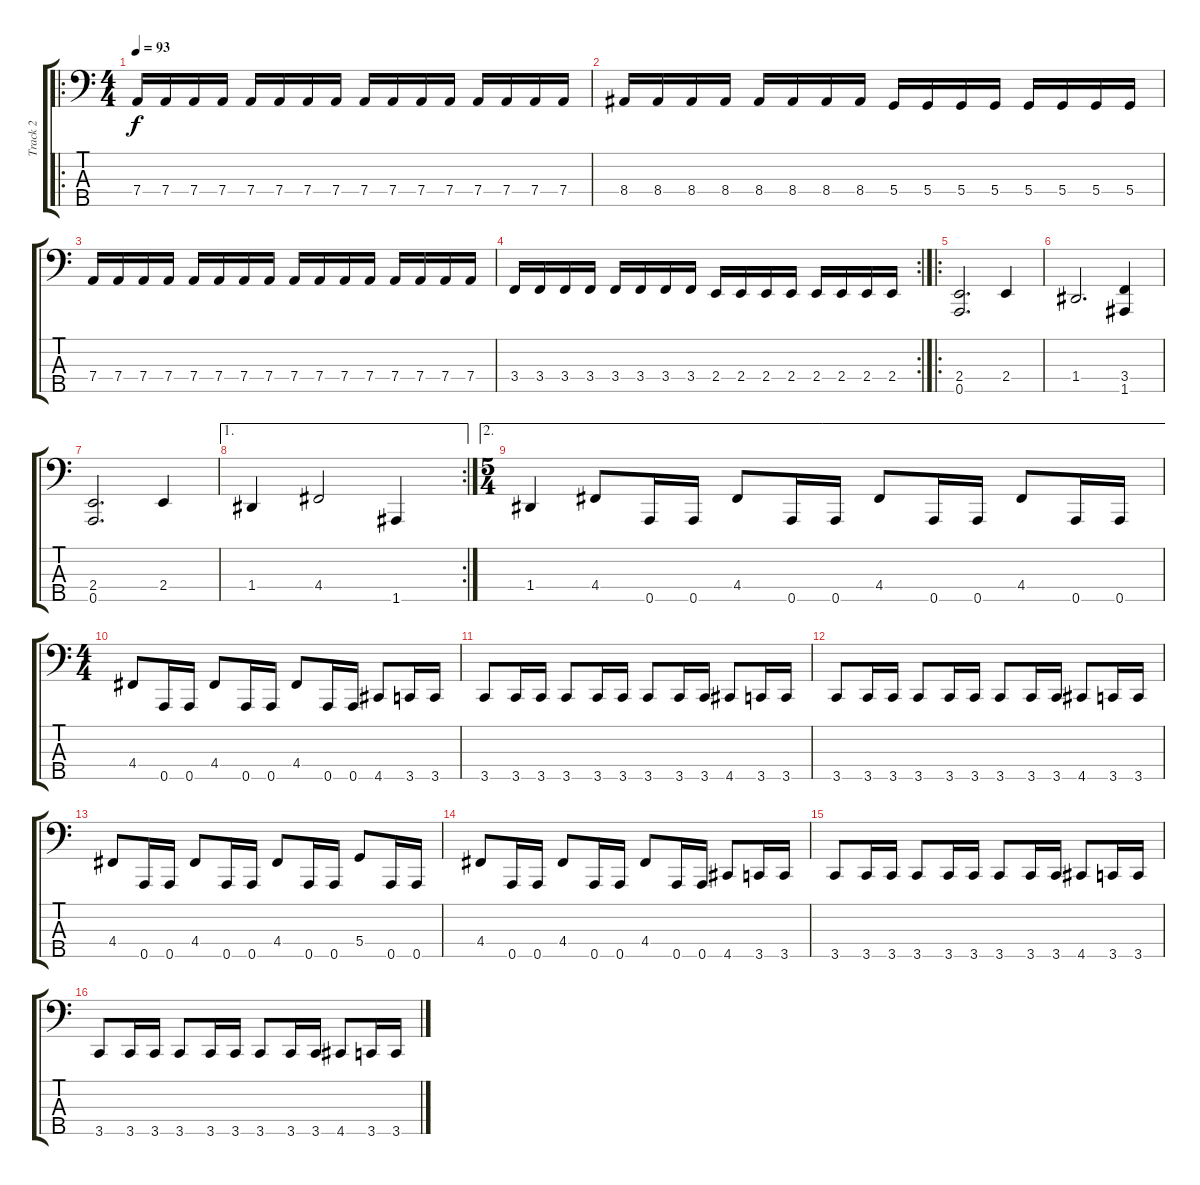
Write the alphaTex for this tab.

\track ("Track 2" "Track 2") {instrument electricbassfinger}
\staff {score tabs}
\tuning (F2 C2 G1 D1 A0) {hide}
\ro
\ts (4 4)
\tempo 93
\clef f4
\ks c
7.4.16{dy f} 7.4.16 7.4.16 7.4.16 7.4.16 7.4.16 7.4.16 7.4.16 7.4.16 7.4.16 7.4.16 7.4.16 7.4.16 7.4.16 7.4.16 7.4.16 |
8.4.16 8.4.16 8.4.16 8.4.16 8.4.16 8.4.16 8.4.16 8.4.16 5.4.16 5.4.16 5.4.16 5.4.16 5.4.16 5.4.16 5.4.16 5.4.16 |
7.4.16 7.4.16 7.4.16 7.4.16 7.4.16 7.4.16 7.4.16 7.4.16 7.4.16 7.4.16 7.4.16 7.4.16 7.4.16 7.4.16 7.4.16 7.4.16 |
\rc 2
3.4.16 3.4.16 3.4.16 3.4.16 3.4.16 3.4.16 3.4.16 3.4.16 2.4.16 2.4.16 2.4.16 2.4.16 2.4.16 2.4.16 2.4.16 2.4.16 |
\ro
(2.4 0.5).2{d} 2.4.4 |
1.4.2{d} (3.4 1.5).4 |
(2.4 0.5).2{d} 2.4.4 |
\ae 1
\rc 2
1.4.4 4.4.2 1.5.4 |
\ae 2
\ts (5 4)
1.4.4 4.4.8 0.5.16 0.5.16 4.4.8 0.5.16 0.5.16 4.4.8 0.5.16 0.5.16 4.4.8 0.5.16 0.5.16 |
\ts (4 4)
4.4.8 0.5.16 0.5.16 4.4.8 0.5.16 0.5.16 4.4.8 0.5.16 0.5.16 4.5.8 3.5.16 3.5.16 |
3.5.8 3.5.16 3.5.16 3.5.8 3.5.16 3.5.16 3.5.8 3.5.16 3.5.16 4.5.8 3.5.16 3.5.16 |
3.5.8 3.5.16 3.5.16 3.5.8 3.5.16 3.5.16 3.5.8 3.5.16 3.5.16 4.5.8 3.5.16 3.5.16 |
4.4.8 0.5.16 0.5.16 4.4.8 0.5.16 0.5.16 4.4.8 0.5.16 0.5.16 5.4.8 0.5.16 0.5.16 |
4.4.8 0.5.16 0.5.16 4.4.8 0.5.16 0.5.16 4.4.8 0.5.16 0.5.16 4.5.8 3.5.16 3.5.16 |
3.5.8 3.5.16 3.5.16 3.5.8 3.5.16 3.5.16 3.5.8 3.5.16 3.5.16 4.5.8 3.5.16 3.5.16 |
3.5.8 3.5.16 3.5.16 3.5.8 3.5.16 3.5.16 3.5.8 3.5.16 3.5.16 4.5.8 3.5.16 3.5.16
